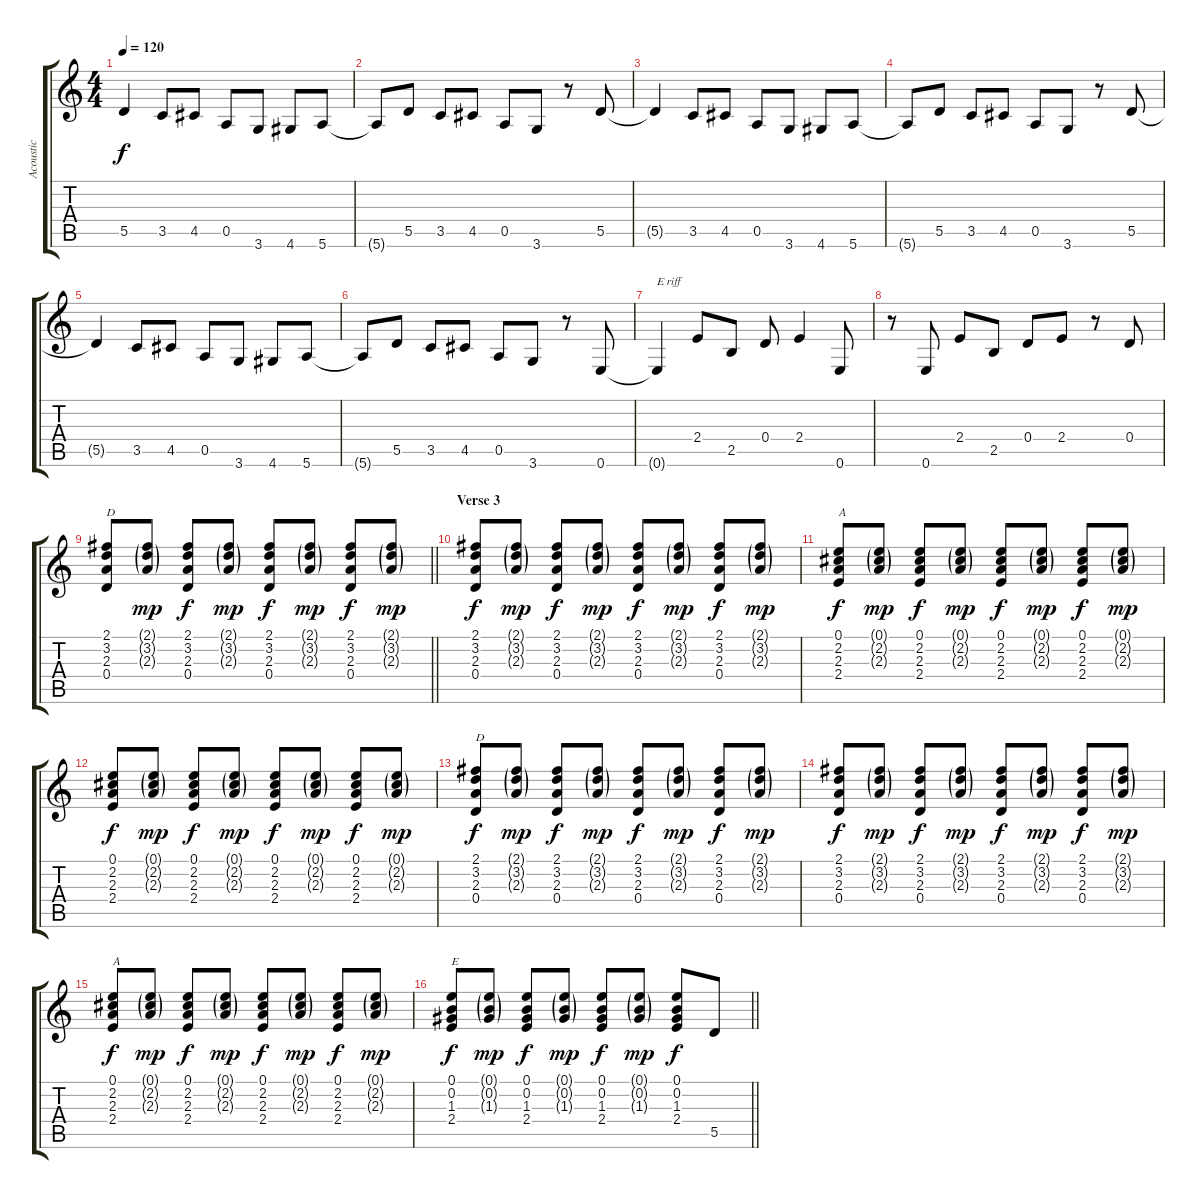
\track ("Acoustic" "Acoustic") {instrument acousticguitarsteel}
\staff {score tabs}
\tuning (E4 B3 G3 D3 A2 E2) {hide}
\ts (4 4)
\tempo 120
\clef g2
\ks c
5.5{t}.4{dy f} 3.5.8 4.5.8 0.5.8 3.6.8 4.6.8 5.6.8 |
5.6{t}.8 5.5.8 3.5.8 4.5.8 0.5.8 3.6.8 r.8 5.5.8 |
5.5{t}.4 3.5.8 4.5.8 0.5.8 3.6.8 4.6.8 5.6.8 |
5.6{t}.8 5.5.8 3.5.8 4.5.8 0.5.8 3.6.8 r.8 5.5.8 |
5.5{t}.4 3.5.8 4.5.8 0.5.8 3.6.8 4.6.8 5.6.8 |
5.6{t}.8 5.5.8 3.5.8 4.5.8 0.5.8 3.6.8 r.8 0.6.8 |
0.6{t}.4{txt "E riff"} 2.4.8 2.5.8 0.4.8 2.4.4 0.6.8 |
r.8 0.6.8 2.4.8 2.5.8 0.4.8 2.4.8 r.8 0.4.8 |
\barLineRight lightlight
(2.1 3.2 2.3 0.4).8{txt "D" volume 5} (2.1{g} 3.2{g} 2.3{g}).8{dy mp} (2.1 3.2 2.3 0.4).8{dy f} (2.1{g} 3.2{g} 2.3{g}).8{dy mp} (2.1 3.2 2.3 0.4).8{dy f} (2.1{g} 3.2{g} 2.3{g}).8{dy mp} (2.1 3.2 2.3 0.4).8{dy f} (2.1{g} 3.2{g} 2.3{g}).8{dy mp} |
\section ("" "Verse 3")
(2.1 3.2 2.3 0.4).8{dy f} (2.1{g} 3.2{g} 2.3{g}).8{dy mp} (2.1 3.2 2.3 0.4).8{dy f} (2.1{g} 3.2{g} 2.3{g}).8{dy mp} (2.1 3.2 2.3 0.4).8{dy f} (2.1{g} 3.2{g} 2.3{g}).8{dy mp} (2.1 3.2 2.3 0.4).8{dy f} (2.1{g} 3.2{g} 2.3{g}).8{dy mp} |
(0.1 2.2 2.3 2.4).8{txt "A" dy f} (0.1{g} 2.2{g} 2.3{g}).8{dy mp} (0.1 2.2 2.3 2.4).8{dy f} (0.1{g} 2.2{g} 2.3{g}).8{dy mp} (0.1 2.2 2.3 2.4).8{dy f} (0.1{g} 2.2{g} 2.3{g}).8{dy mp} (0.1 2.2 2.3 2.4).8{dy f} (0.1{g} 2.2{g} 2.3{g}).8{dy mp} |
(0.1 2.2 2.3 2.4).8{dy f} (0.1{g} 2.2{g} 2.3{g}).8{dy mp} (0.1 2.2 2.3 2.4).8{dy f} (0.1{g} 2.2{g} 2.3{g}).8{dy mp} (0.1 2.2 2.3 2.4).8{dy f} (0.1{g} 2.2{g} 2.3{g}).8{dy mp} (0.1 2.2 2.3 2.4).8{dy f} (0.1{g} 2.2{g} 2.3{g}).8{dy mp} |
(2.1 3.2 2.3 0.4).8{txt "D" dy f} (2.1{g} 3.2{g} 2.3{g}).8{dy mp} (2.1 3.2 2.3 0.4).8{dy f} (2.1{g} 3.2{g} 2.3{g}).8{dy mp} (2.1 3.2 2.3 0.4).8{dy f} (2.1{g} 3.2{g} 2.3{g}).8{dy mp} (2.1 3.2 2.3 0.4).8{dy f} (2.1{g} 3.2{g} 2.3{g}).8{dy mp} |
(2.1 3.2 2.3 0.4).8{dy f} (2.1{g} 3.2{g} 2.3{g}).8{dy mp} (2.1 3.2 2.3 0.4).8{dy f} (2.1{g} 3.2{g} 2.3{g}).8{dy mp} (2.1 3.2 2.3 0.4).8{dy f} (2.1{g} 3.2{g} 2.3{g}).8{dy mp} (2.1 3.2 2.3 0.4).8{dy f} (2.1{g} 3.2{g} 2.3{g}).8{dy mp} |
(0.1 2.2 2.3 2.4).8{txt "A" dy f} (0.1{g} 2.2{g} 2.3{g}).8{dy mp} (0.1 2.2 2.3 2.4).8{dy f} (0.1{g} 2.2{g} 2.3{g}).8{dy mp} (0.1 2.2 2.3 2.4).8{dy f} (0.1{g} 2.2{g} 2.3{g}).8{dy mp} (0.1 2.2 2.3 2.4).8{dy f} (0.1{g} 2.2{g} 2.3{g}).8{dy mp} |
\barLineRight lightlight
(0.1 0.2 1.3 2.4).8{txt "E" dy f} (0.1{g} 0.2{g} 1.3{g}).8{dy mp} (0.1 0.2 1.3 2.4).8{dy f} (0.1{g} 0.2{g} 1.3{g}).8{dy mp} (0.1 0.2 1.3 2.4).8{dy f} (0.1{g} 0.2{g} 1.3{g}).8{dy mp} (0.1 0.2 1.3 2.4).8{dy f} 5.5.8{volume 7}
